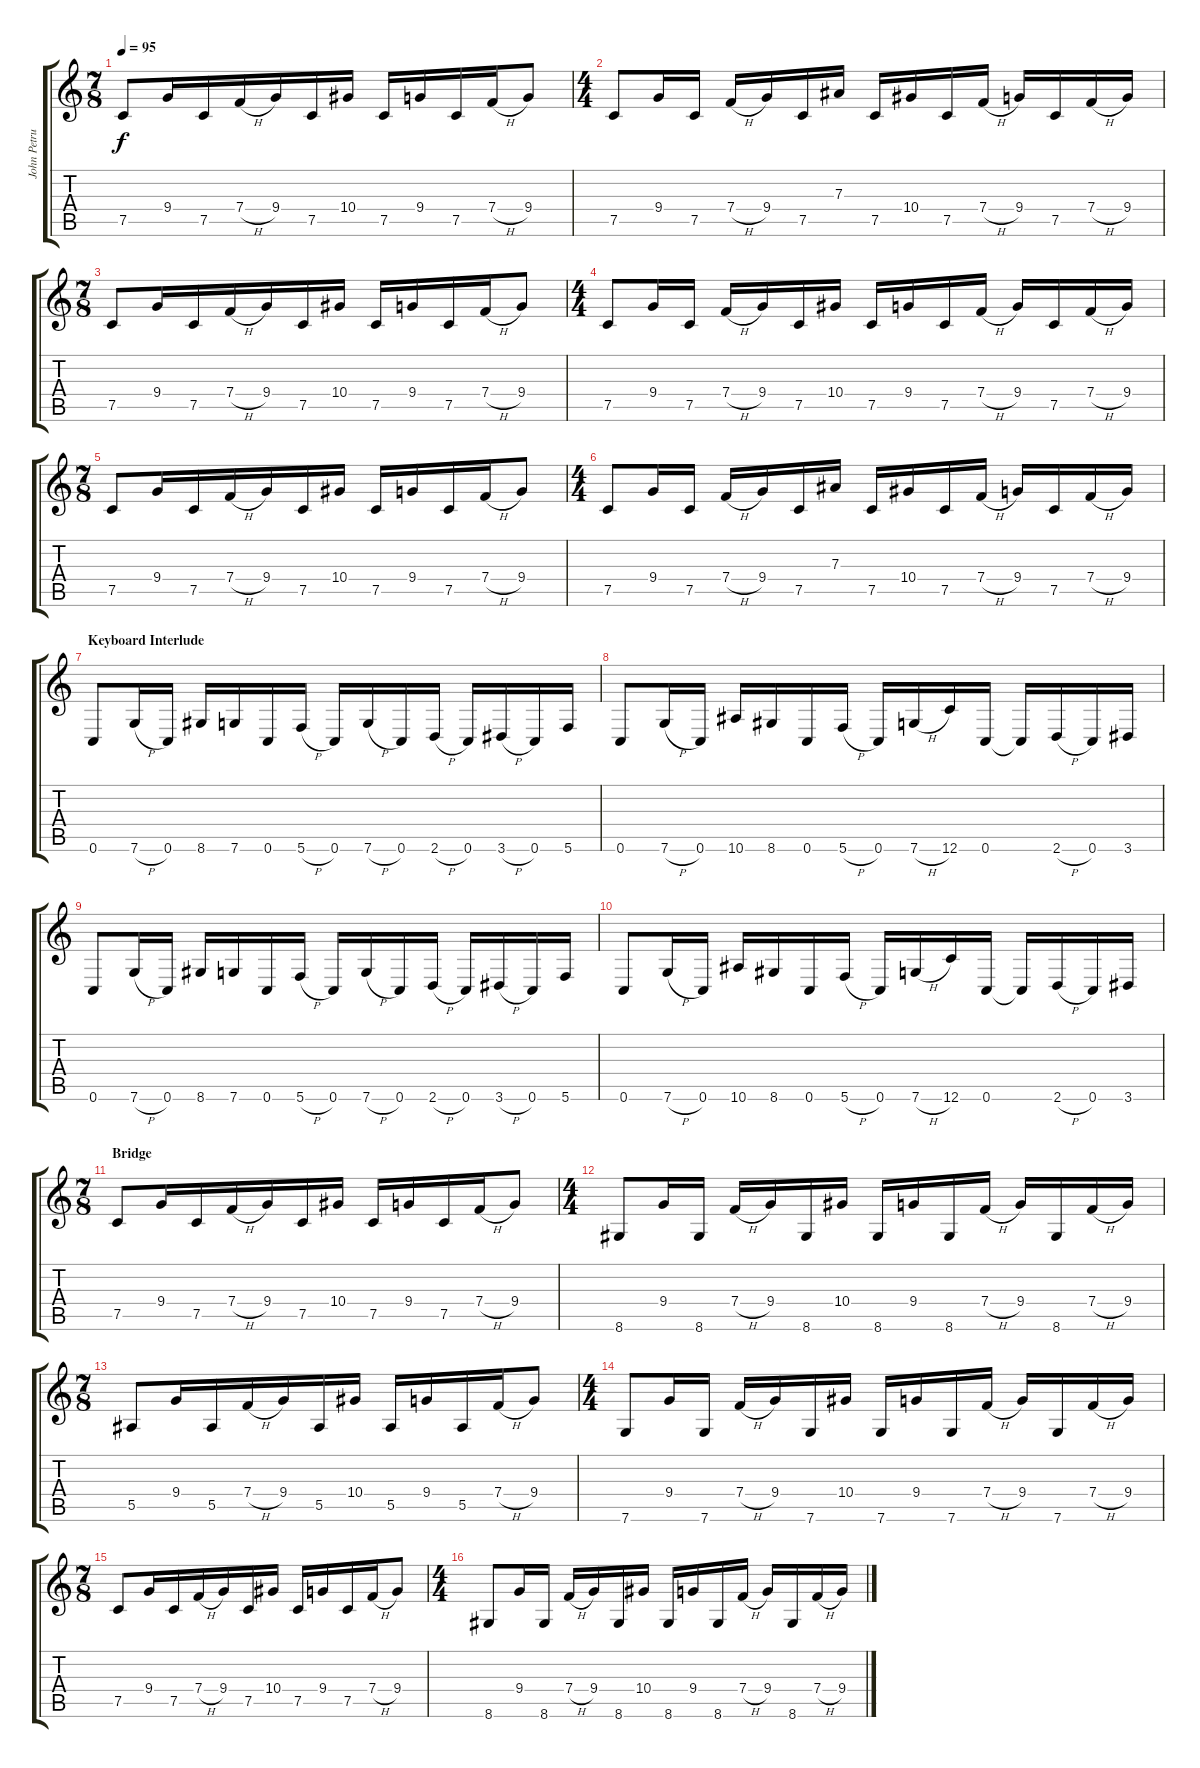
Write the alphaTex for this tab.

\track ("John Petrucci" "John Petru") {instrument distortionguitar}
\staff {score tabs}
\tuning (C4 G3 Eb3 Bb2 F2 C2) {hide}
\ts (7 8)
\tempo 95
\clef g2
\ks c
7.5.8{dy f} 9.4.16 7.5.16 7.4{h}.16 9.4.16 7.5.16 10.4.16 7.5.16 9.4.16 7.5.16 7.4{h}.16 9.4.8 |
\ts (4 4)
7.5.8 9.4.16 7.5.16 7.4{h}.16 9.4.16 7.5.16 7.3.16 7.5.16 10.4.16 7.5.16 7.4{h}.16 9.4.16 7.5.16 7.4{h}.16 9.4.16 |
\ts (7 8)
7.5.8 9.4.16 7.5.16 7.4{h}.16 9.4.16 7.5.16 10.4.16 7.5.16 9.4.16 7.5.16 7.4{h}.16 9.4.8 |
\ts (4 4)
7.5.8 9.4.16 7.5.16 7.4{h}.16 9.4.16 7.5.16 10.4.16 7.5.16 9.4.16 7.5.16 7.4{h}.16 9.4.16 7.5.16 7.4{h}.16 9.4.16 |
\ts (7 8)
7.5.8 9.4.16 7.5.16 7.4{h}.16 9.4.16 7.5.16 10.4.16 7.5.16 9.4.16 7.5.16 7.4{h}.16 9.4.8 |
\ts (4 4)
7.5.8 9.4.16 7.5.16 7.4{h}.16 9.4.16 7.5.16 7.3.16 7.5.16 10.4.16 7.5.16 7.4{h}.16 9.4.16 7.5.16 7.4{h}.16 9.4.16 |
\section ("" "Keyboard Interlude")
0.6.8{volume 14 instrument distortionguitar} 7.6{h}.16 0.6.16 8.6.16 7.6.16 0.6.16 5.6{h}.16 0.6.16 7.6{h}.16 0.6.16 2.6{h}.16 0.6.16 3.6{h}.16 0.6.16 5.6.16 |
0.6.8 7.6{h}.16 0.6.16 10.6.16 8.6.16 0.6.16 5.6{h}.16 0.6.16 7.6{h}.16 12.6.16 0.6.16 0.6{t}.16 2.6{h}.16 0.6.16 3.6.16 |
0.6.8 7.6{h}.16 0.6.16 8.6.16 7.6.16 0.6.16 5.6{h}.16 0.6.16 7.6{h}.16 0.6.16 2.6{h}.16 0.6.16 3.6{h}.16 0.6.16 5.6.16 |
0.6.8 7.6{h}.16 0.6.16 10.6.16 8.6.16 0.6.16 5.6{h}.16 0.6.16 7.6{h}.16 12.6.16 0.6.16 0.6{t}.16 2.6{h}.16 0.6.16 3.6.16 |
\ts (7 8)
\section ("" "Bridge")
7.5.8 9.4.16 7.5.16 7.4{h}.16 9.4.16 7.5.16 10.4.16 7.5.16 9.4.16 7.5.16 7.4{h}.16 9.4.8 |
\ts (4 4)
8.6.8 9.4.16 8.6.16 7.4{h}.16 9.4.16 8.6.16 10.4.16 8.6.16 9.4.16 8.6.16 7.4{h}.16 9.4.16 8.6.16 7.4{h}.16 9.4.16 |
\ts (7 8)
5.5.8 9.4.16 5.5.16 7.4{h}.16 9.4.16 5.5.16 10.4.16 5.5.16 9.4.16 5.5.16 7.4{h}.16 9.4.8 |
\ts (4 4)
7.6.8 9.4.16 7.6.16 7.4{h}.16 9.4.16 7.6.16 10.4.16 7.6.16 9.4.16 7.6.16 7.4{h}.16 9.4.16 7.6.16 7.4{h}.16 9.4.16 |
\ts (7 8)
7.5.8 9.4.16 7.5.16 7.4{h}.16 9.4.16 7.5.16 10.4.16 7.5.16 9.4.16 7.5.16 7.4{h}.16 9.4.8 |
\ts (4 4)
8.6.8 9.4.16 8.6.16 7.4{h}.16 9.4.16 8.6.16 10.4.16 8.6.16 9.4.16 8.6.16 7.4{h}.16 9.4.16 8.6.16 7.4{h}.16 9.4.16
